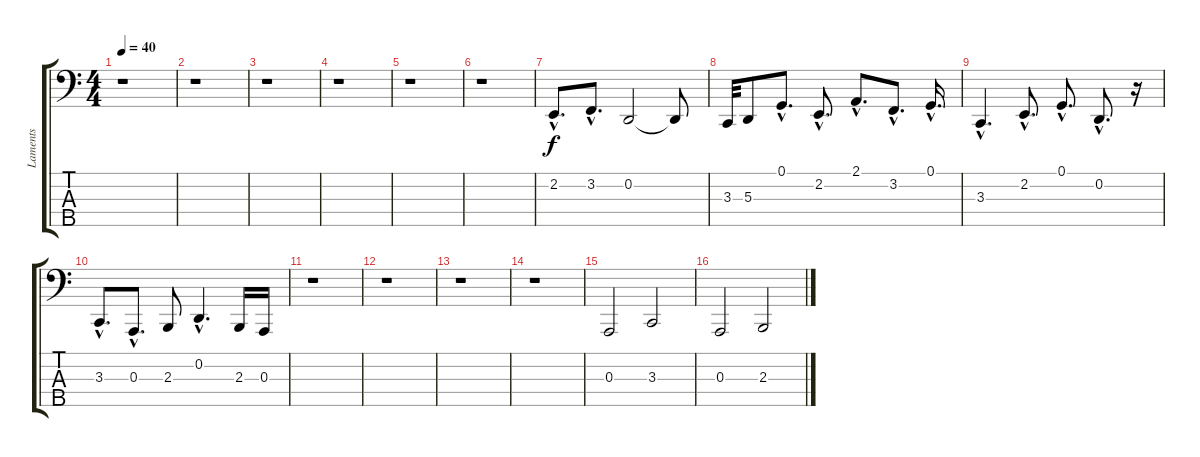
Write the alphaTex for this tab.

\track ("Laments" "Laments") {instrument sopranosax}
\staff {score tabs}
\tuning (G2 D2 A1 E1 B0) {hide}
\ts (4 4)
\tempo 40
\clef f4
\ks c
r.1{dy f instrument sopranosax} |
r.1 |
r.1 |
r.1 |
r.1 |
r.1 |
2.2{hac}.8{d} 3.2{hac}.8{d} 0.2.2 0.2{t}.8 |
3.3.32 5.3.8 0.1{hac}.8{d} 2.2{hac}.8{d} 2.1{hac}.8{d} 3.2{hac}.8{d} 0.1{hac}.16{d} |
3.3{hac}.4{d} 2.2{hac}.8{d} 0.1{hac}.8{d} 0.2{hac}.8{d} r.16 |
3.3{hac}.8{d} 0.3{hac}.8{d} 2.3.8 0.2{hac}.4{d} 2.3.16 0.3.16 |
r.1 |
r.1 |
r.1 |
r.1 |
0.3.2{volume 10 balance 16} 3.3.2{balance 0} |
0.3.2{balance 16} 2.3.2{balance 0}
